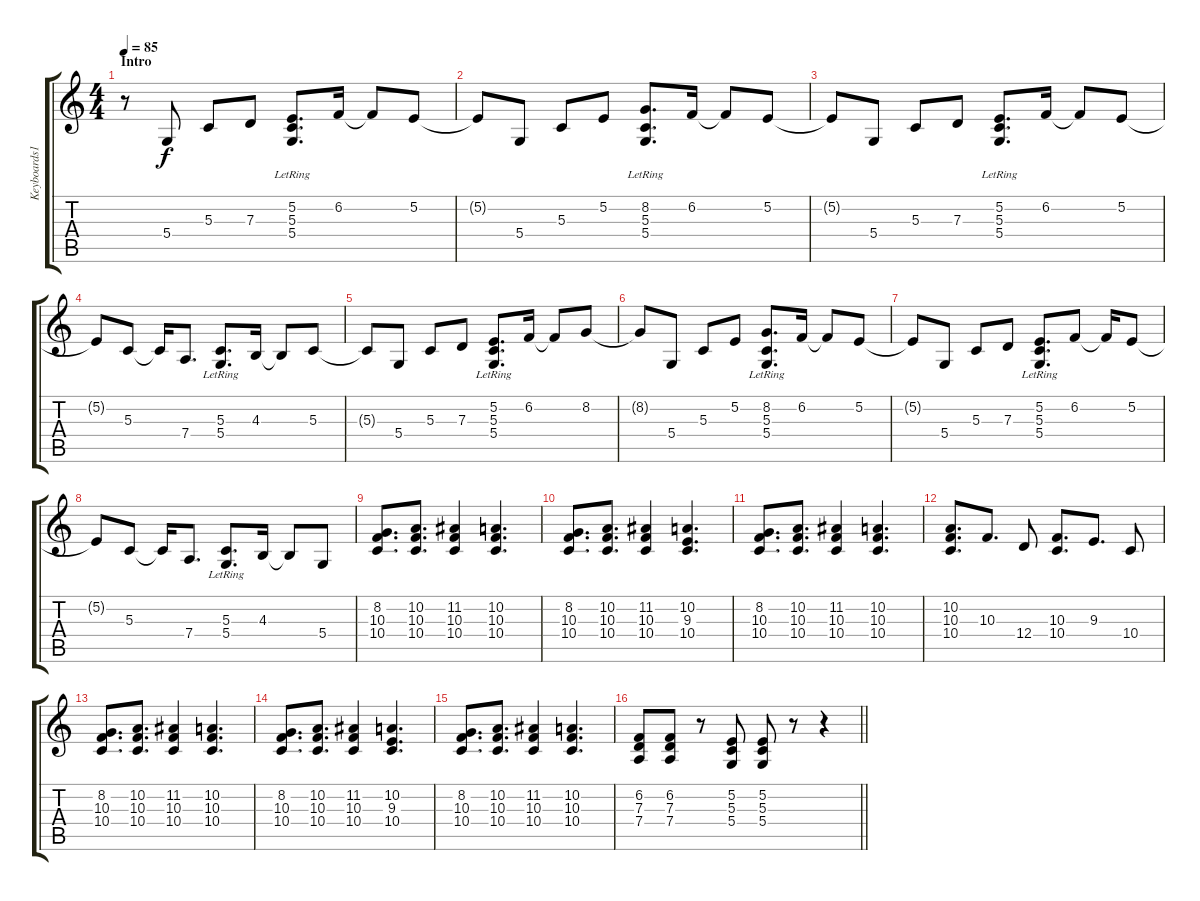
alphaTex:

\track ("Keyboards1" "Keyboards1") {instrument lead2sawtooth}
\staff {score tabs}
\tuning (E4 B3 G3 D3 A2 E2) {hide}
\ts (4 4)
\section ("" "Intro")
\tempo 85
\clef g2
\ks c
r.8{dy f instrument lead2sawtooth} 5.4.8 5.3.8 7.3.8 (5.2 5.3{lr} 5.4{lr}).8{d} 6.2.16 6.2{t}.8 5.2.8 |
5.2{t}.8 5.4.8 5.3.8 5.2.8 (8.2 5.3{lr} 5.4{lr}).8{d} 6.2.16 6.2{t}.8 5.2.8 |
5.2{t}.8 5.4.8 5.3.8 7.3.8 (5.2 5.3{lr} 5.4{lr}).8{d} 6.2.16 6.2{t}.8 5.2.8 |
5.2{t}.8 5.3.8 5.3{t}.16 7.4.8{d} (5.3 5.4{lr}).8{d} 4.3.16 4.3{t}.8 5.3.8 |
5.3{t}.8 5.4.8 5.3.8 7.3.8 (5.2 5.3{lr} 5.4{lr}).8{d} 6.2.16 6.2{t}.8 8.2.8 |
8.2{t}.8 5.4.8 5.3.8 5.2.8 (8.2 5.3{lr} 5.4{lr}).8{d} 6.2.16 6.2{t}.8 5.2.8 |
5.2{t}.8 5.4.8 5.3.8 7.3.8 (5.2 5.3{lr} 5.4{lr}).8{d} 6.2.8 6.2{t}.16 5.2.8 |
5.2{t}.8 5.3.8 5.3{t}.16 7.4.8{d} (5.3 5.4{lr}).8{d} 4.3.16 4.3{t}.8 5.4.8 |
(8.2 10.3 10.4).8{d} (10.2 10.3 10.4).8{d} (11.2 10.3 10.4).4 (10.2 10.3 10.4).4{d} |
(8.2 10.3 10.4).8{d} (10.2 10.3 10.4).8{d} (11.2 10.3 10.4).4 (10.2 9.3 10.4).4{d} |
(8.2 10.3 10.4).8{d} (10.2 10.3 10.4).8{d} (11.2 10.3 10.4).4 (10.2 10.3 10.4).4{d} |
(10.2 10.3 10.4).8{d} 10.3.8{d} 12.4.8 (10.3 10.4).8{d} 9.3.8{d} 10.4.8 |
(8.2 10.3 10.4).8{d} (10.2 10.3 10.4).8{d} (11.2 10.3 10.4).4 (10.2 10.3 10.4).4{d} |
(8.2 10.3 10.4).8{d} (10.2 10.3 10.4).8{d} (11.2 10.3 10.4).4 (10.2 9.3 10.4).4{d} |
(8.2 10.3 10.4).8{d} (10.2 10.3 10.4).8{d} (11.2 10.3 10.4).4 (10.2 10.3 10.4).4{d} |
\barLineRight lightlight
(6.2 7.3 7.4).8 (6.2 7.3 7.4).8 r.8 (5.2 5.3 5.4).8 (5.2 5.3 5.4).8 r.8 r.4
